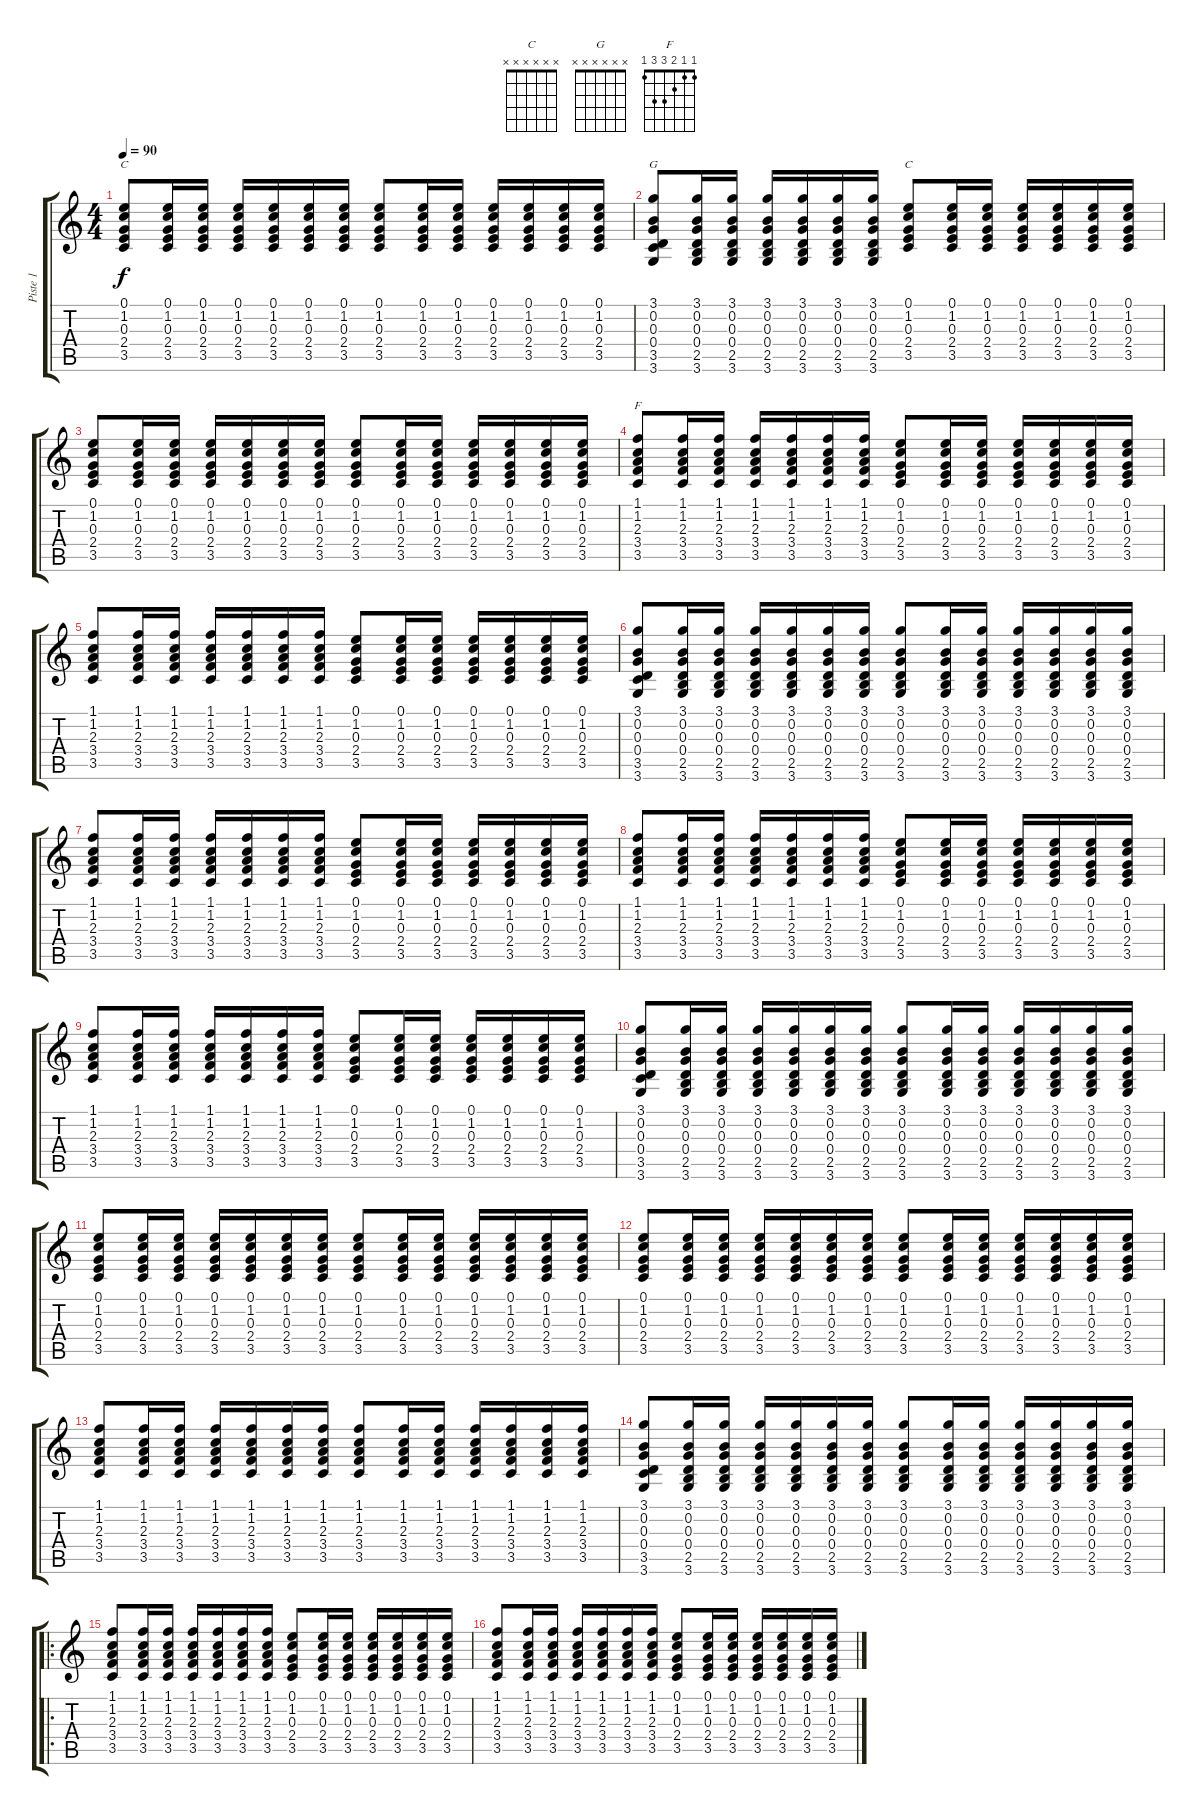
\track ("Piste 1" "Piste 1") {instrument acousticguitarnylon}
\staff {score tabs}
\tuning (E4 B3 G3 D3 A2 E2) {hide}
\chord ("C" 0 1 0 2 3 x)
\chord ("G" x x x x x x) {firstfret 0}
\chord ("C" x x x x x x) {firstfret 0}
\chord ("F" 1 1 2 3 3 1)
\ts (4 4)
\tempo 90
\clef g2
\ks c
(0.1 1.2 0.3 2.4 3.5).8{ch "C" dy f} (0.1 1.2 0.3 2.4 3.5).16 (0.1 1.2 0.3 2.4 3.5).16 (0.1 1.2 0.3 2.4 3.5).16 (0.1 1.2 0.3 2.4 3.5).16 (0.1 1.2 0.3 2.4 3.5).16 (0.1 1.2 0.3 2.4 3.5).16 (0.1 1.2 0.3 2.4 3.5).8 (0.1 1.2 0.3 2.4 3.5).16 (0.1 1.2 0.3 2.4 3.5).16 (0.1 1.2 0.3 2.4 3.5).16 (0.1 1.2 0.3 2.4 3.5).16 (0.1 1.2 0.3 2.4 3.5).16 (0.1 1.2 0.3 2.4 3.5).16 |
(3.1 0.2 0.3 0.4 3.5 3.6).8{ch "G"} (3.1 0.2 0.3 0.4 2.5 3.6).16 (3.1 0.2 0.3 0.4 2.5 3.6).16 (3.1 0.2 0.3 0.4 2.5 3.6).16 (3.1 0.2 0.3 0.4 2.5 3.6).16 (3.1 0.2 0.3 0.4 2.5 3.6).16 (3.1 0.2 0.3 0.4 2.5 3.6).16 (0.1 1.2 0.3 2.4 3.5).8{ch "C"} (0.1 1.2 0.3 2.4 3.5).16 (0.1 1.2 0.3 2.4 3.5).16 (0.1 1.2 0.3 2.4 3.5).16 (0.1 1.2 0.3 2.4 3.5).16 (0.1 1.2 0.3 2.4 3.5).16 (0.1 1.2 0.3 2.4 3.5).16 |
(0.1 1.2 0.3 2.4 3.5).8 (0.1 1.2 0.3 2.4 3.5).16 (0.1 1.2 0.3 2.4 3.5).16 (0.1 1.2 0.3 2.4 3.5).16 (0.1 1.2 0.3 2.4 3.5).16 (0.1 1.2 0.3 2.4 3.5).16 (0.1 1.2 0.3 2.4 3.5).16 (0.1 1.2 0.3 2.4 3.5).8 (0.1 1.2 0.3 2.4 3.5).16 (0.1 1.2 0.3 2.4 3.5).16 (0.1 1.2 0.3 2.4 3.5).16 (0.1 1.2 0.3 2.4 3.5).16 (0.1 1.2 0.3 2.4 3.5).16 (0.1 1.2 0.3 2.4 3.5).16 |
(1.1 1.2 2.3 3.4 3.5).8{ch "F"} (1.1 1.2 2.3 3.4 3.5).16 (1.1 1.2 2.3 3.4 3.5).16 (1.1 1.2 2.3 3.4 3.5).16 (1.1 1.2 2.3 3.4 3.5).16 (1.1 1.2 2.3 3.4 3.5).16 (1.1 1.2 2.3 3.4 3.5).16 (0.1 1.2 0.3 2.4 3.5).8 (0.1 1.2 0.3 2.4 3.5).16 (0.1 1.2 0.3 2.4 3.5).16 (0.1 1.2 0.3 2.4 3.5).16 (0.1 1.2 0.3 2.4 3.5).16 (0.1 1.2 0.3 2.4 3.5).16 (0.1 1.2 0.3 2.4 3.5).16 |
(1.1 1.2 2.3 3.4 3.5).8 (1.1 1.2 2.3 3.4 3.5).16 (1.1 1.2 2.3 3.4 3.5).16 (1.1 1.2 2.3 3.4 3.5).16 (1.1 1.2 2.3 3.4 3.5).16 (1.1 1.2 2.3 3.4 3.5).16 (1.1 1.2 2.3 3.4 3.5).16 (0.1 1.2 0.3 2.4 3.5).8 (0.1 1.2 0.3 2.4 3.5).16 (0.1 1.2 0.3 2.4 3.5).16 (0.1 1.2 0.3 2.4 3.5).16 (0.1 1.2 0.3 2.4 3.5).16 (0.1 1.2 0.3 2.4 3.5).16 (0.1 1.2 0.3 2.4 3.5).16 |
(3.1 0.2 0.3 0.4 3.5 3.6).8 (3.1 0.2 0.3 0.4 2.5 3.6).16 (3.1 0.2 0.3 0.4 2.5 3.6).16 (3.1 0.2 0.3 0.4 2.5 3.6).16 (3.1 0.2 0.3 0.4 2.5 3.6).16 (3.1 0.2 0.3 0.4 2.5 3.6).16 (3.1 0.2 0.3 0.4 2.5 3.6).16 (3.1 0.2 0.3 0.4 2.5 3.6).8 (3.1 0.2 0.3 0.4 2.5 3.6).16 (3.1 0.2 0.3 0.4 2.5 3.6).16 (3.1 0.2 0.3 0.4 2.5 3.6).16 (3.1 0.2 0.3 0.4 2.5 3.6).16 (3.1 0.2 0.3 0.4 2.5 3.6).16 (3.1 0.2 0.3 0.4 2.5 3.6).16 |
(1.1 1.2 2.3 3.4 3.5).8 (1.1 1.2 2.3 3.4 3.5).16 (1.1 1.2 2.3 3.4 3.5).16 (1.1 1.2 2.3 3.4 3.5).16 (1.1 1.2 2.3 3.4 3.5).16 (1.1 1.2 2.3 3.4 3.5).16 (1.1 1.2 2.3 3.4 3.5).16 (0.1 1.2 0.3 2.4 3.5).8 (0.1 1.2 0.3 2.4 3.5).16 (0.1 1.2 0.3 2.4 3.5).16 (0.1 1.2 0.3 2.4 3.5).16 (0.1 1.2 0.3 2.4 3.5).16 (0.1 1.2 0.3 2.4 3.5).16 (0.1 1.2 0.3 2.4 3.5).16 |
(1.1 1.2 2.3 3.4 3.5).8 (1.1 1.2 2.3 3.4 3.5).16 (1.1 1.2 2.3 3.4 3.5).16 (1.1 1.2 2.3 3.4 3.5).16 (1.1 1.2 2.3 3.4 3.5).16 (1.1 1.2 2.3 3.4 3.5).16 (1.1 1.2 2.3 3.4 3.5).16 (0.1 1.2 0.3 2.4 3.5).8 (0.1 1.2 0.3 2.4 3.5).16 (0.1 1.2 0.3 2.4 3.5).16 (0.1 1.2 0.3 2.4 3.5).16 (0.1 1.2 0.3 2.4 3.5).16 (0.1 1.2 0.3 2.4 3.5).16 (0.1 1.2 0.3 2.4 3.5).16 |
(1.1 1.2 2.3 3.4 3.5).8 (1.1 1.2 2.3 3.4 3.5).16 (1.1 1.2 2.3 3.4 3.5).16 (1.1 1.2 2.3 3.4 3.5).16 (1.1 1.2 2.3 3.4 3.5).16 (1.1 1.2 2.3 3.4 3.5).16 (1.1 1.2 2.3 3.4 3.5).16 (0.1 1.2 0.3 2.4 3.5).8 (0.1 1.2 0.3 2.4 3.5).16 (0.1 1.2 0.3 2.4 3.5).16 (0.1 1.2 0.3 2.4 3.5).16 (0.1 1.2 0.3 2.4 3.5).16 (0.1 1.2 0.3 2.4 3.5).16 (0.1 1.2 0.3 2.4 3.5).16 |
(3.1 0.2 0.3 0.4 3.5 3.6).8 (3.1 0.2 0.3 0.4 2.5 3.6).16 (3.1 0.2 0.3 0.4 2.5 3.6).16 (3.1 0.2 0.3 0.4 2.5 3.6).16 (3.1 0.2 0.3 0.4 2.5 3.6).16 (3.1 0.2 0.3 0.4 2.5 3.6).16 (3.1 0.2 0.3 0.4 2.5 3.6).16 (3.1 0.2 0.3 0.4 2.5 3.6).8 (3.1 0.2 0.3 0.4 2.5 3.6).16 (3.1 0.2 0.3 0.4 2.5 3.6).16 (3.1 0.2 0.3 0.4 2.5 3.6).16 (3.1 0.2 0.3 0.4 2.5 3.6).16 (3.1 0.2 0.3 0.4 2.5 3.6).16 (3.1 0.2 0.3 0.4 2.5 3.6).16 |
(0.1 1.2 0.3 2.4 3.5).8 (0.1 1.2 0.3 2.4 3.5).16 (0.1 1.2 0.3 2.4 3.5).16 (0.1 1.2 0.3 2.4 3.5).16 (0.1 1.2 0.3 2.4 3.5).16 (0.1 1.2 0.3 2.4 3.5).16 (0.1 1.2 0.3 2.4 3.5).16 (0.1 1.2 0.3 2.4 3.5).8 (0.1 1.2 0.3 2.4 3.5).16 (0.1 1.2 0.3 2.4 3.5).16 (0.1 1.2 0.3 2.4 3.5).16 (0.1 1.2 0.3 2.4 3.5).16 (0.1 1.2 0.3 2.4 3.5).16 (0.1 1.2 0.3 2.4 3.5).16 |
(0.1 1.2 0.3 2.4 3.5).8 (0.1 1.2 0.3 2.4 3.5).16 (0.1 1.2 0.3 2.4 3.5).16 (0.1 1.2 0.3 2.4 3.5).16 (0.1 1.2 0.3 2.4 3.5).16 (0.1 1.2 0.3 2.4 3.5).16 (0.1 1.2 0.3 2.4 3.5).16 (0.1 1.2 0.3 2.4 3.5).8 (0.1 1.2 0.3 2.4 3.5).16 (0.1 1.2 0.3 2.4 3.5).16 (0.1 1.2 0.3 2.4 3.5).16 (0.1 1.2 0.3 2.4 3.5).16 (0.1 1.2 0.3 2.4 3.5).16 (0.1 1.2 0.3 2.4 3.5).16 |
(1.1 1.2 2.3 3.4 3.5).8 (1.1 1.2 2.3 3.4 3.5).16 (1.1 1.2 2.3 3.4 3.5).16 (1.1 1.2 2.3 3.4 3.5).16 (1.1 1.2 2.3 3.4 3.5).16 (1.1 1.2 2.3 3.4 3.5).16 (1.1 1.2 2.3 3.4 3.5).16 (1.1 1.2 2.3 3.4 3.5).8 (1.1 1.2 2.3 3.4 3.5).16 (1.1 1.2 2.3 3.4 3.5).16 (1.1 1.2 2.3 3.4 3.5).16 (1.1 1.2 2.3 3.4 3.5).16 (1.1 1.2 2.3 3.4 3.5).16 (1.1 1.2 2.3 3.4 3.5).16 |
(3.1 0.2 0.3 0.4 3.5 3.6).8 (3.1 0.2 0.3 0.4 2.5 3.6).16 (3.1 0.2 0.3 0.4 2.5 3.6).16 (3.1 0.2 0.3 0.4 2.5 3.6).16 (3.1 0.2 0.3 0.4 2.5 3.6).16 (3.1 0.2 0.3 0.4 2.5 3.6).16 (3.1 0.2 0.3 0.4 2.5 3.6).16 (3.1 0.2 0.3 0.4 2.5 3.6).8 (3.1 0.2 0.3 0.4 2.5 3.6).16 (3.1 0.2 0.3 0.4 2.5 3.6).16 (3.1 0.2 0.3 0.4 2.5 3.6).16 (3.1 0.2 0.3 0.4 2.5 3.6).16 (3.1 0.2 0.3 0.4 2.5 3.6).16 (3.1 0.2 0.3 0.4 2.5 3.6).16 |
\ro
(1.1 1.2 2.3 3.4 3.5).8 (1.1 1.2 2.3 3.4 3.5).16 (1.1 1.2 2.3 3.4 3.5).16 (1.1 1.2 2.3 3.4 3.5).16 (1.1 1.2 2.3 3.4 3.5).16 (1.1 1.2 2.3 3.4 3.5).16 (1.1 1.2 2.3 3.4 3.5).16 (0.1 1.2 0.3 2.4 3.5).8 (0.1 1.2 0.3 2.4 3.5).16 (0.1 1.2 0.3 2.4 3.5).16 (0.1 1.2 0.3 2.4 3.5).16 (0.1 1.2 0.3 2.4 3.5).16 (0.1 1.2 0.3 2.4 3.5).16 (0.1 1.2 0.3 2.4 3.5).16 |
(1.1 1.2 2.3 3.4 3.5).8 (1.1 1.2 2.3 3.4 3.5).16 (1.1 1.2 2.3 3.4 3.5).16 (1.1 1.2 2.3 3.4 3.5).16 (1.1 1.2 2.3 3.4 3.5).16 (1.1 1.2 2.3 3.4 3.5).16 (1.1 1.2 2.3 3.4 3.5).16 (0.1 1.2 0.3 2.4 3.5).8 (0.1 1.2 0.3 2.4 3.5).16 (0.1 1.2 0.3 2.4 3.5).16 (0.1 1.2 0.3 2.4 3.5).16 (0.1 1.2 0.3 2.4 3.5).16 (0.1 1.2 0.3 2.4 3.5).16 (0.1 1.2 0.3 2.4 3.5).16
